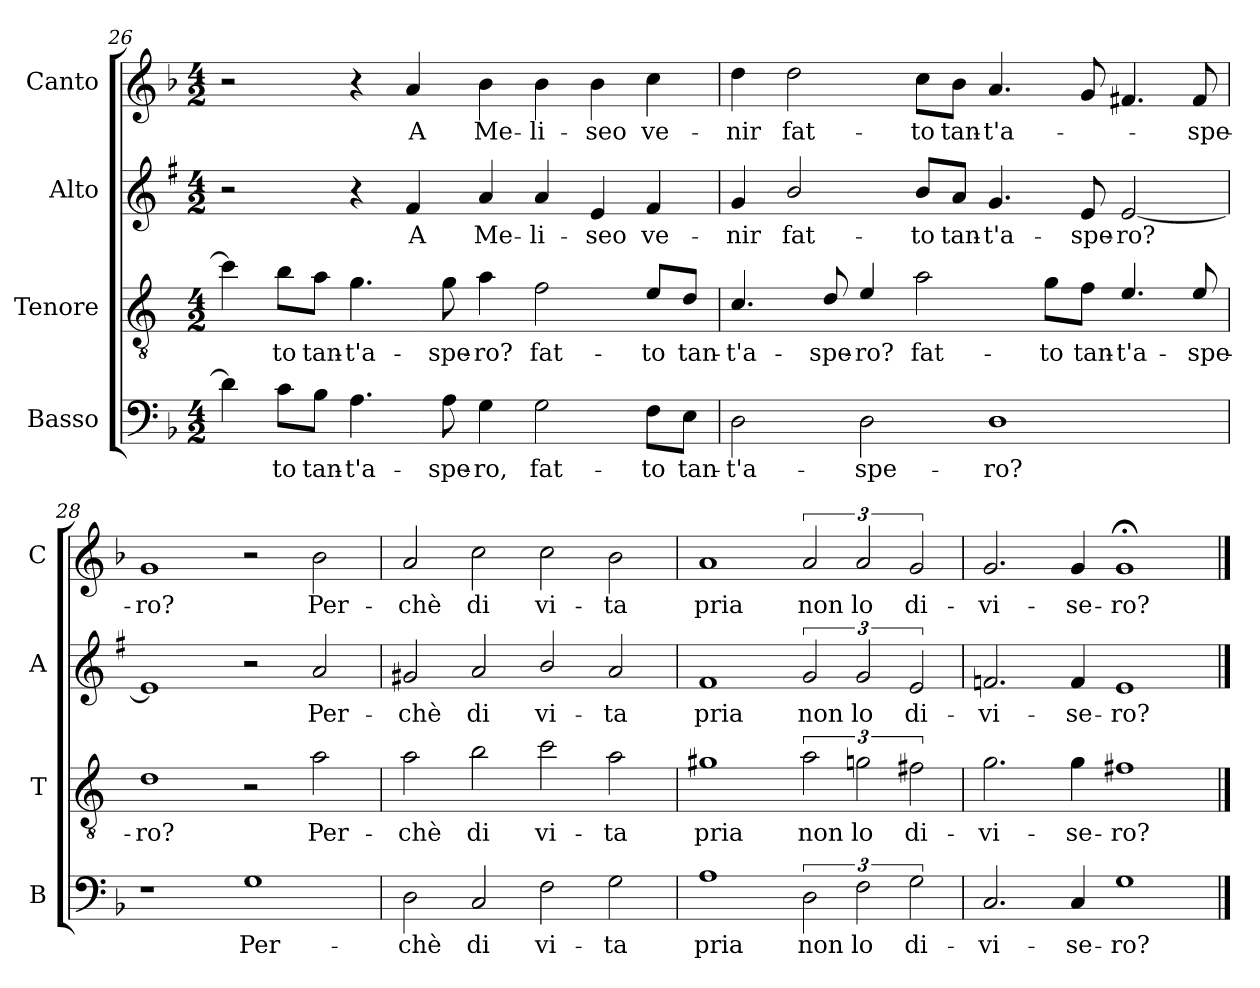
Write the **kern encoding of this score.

**kern	**text	**kern	**text	**kern	**text	**kern	**text
*part4	*part4	*part3	*part3	*part2	*part2	*part1	*part1
*staff4	*staff4	*staff3	*staff3	*staff2	*staff2	*staff1	*staff1
*I"Basso	*	*I"Tenore	*	*I"Alto	*	*I"Canto	*
*I'B	*	*I'T	*	*I'A	*	*I'C	*
*clefF4	*	*clefGv2	*	*clefG2	*	*clefG2	*
*	*	*ITrd4c7	*	*ITrd1c2	*	*	*
*k[b-]	*	*k[b-]	*	*k[b-]	*	*k[b-]	*
*F:	*	*F:	*	*F:	*	*F:	*
*M4/2	*	*M4/2	*	*M4/2	*	*M4/2	*
=26	=26	=26	=26	=26	=26	=26	=26
4d\]	.	4f\]	.	2r	.	2r	.
!	!LO:LY:b	!	!LO:LY:b	!	!	!	!
8c\L	-to	8e\L	-to	.	.	.	.
!	!LO:LY:b	!	!LO:LY:b	!	!	!	!
8B-\J	tan-	8d\J	tan-	.	.	.	.
!	!LO:LY:b	!	!LO:LY:b	!	!	!	!
4.A\	-t'a-	4.c\	-t'a-	4r	.	4r	.
!	!	!	!	!	!LO:LY:b	!	!LO:LY:b
.	.	.	.	4e/	A	4a/	A
!	!LO:LY:b	!	!LO:LY:b	!	!	!	!
8A\	-spe-	8c\	-spe-	.	.	.	.
!	!LO:LY:b	!	!LO:LY:b	!	!LO:LY:b	!	!LO:LY:b
4G\	-ro,	4d\	-ro?	4g/	Me-	4b-\	Me-
!	!LO:LY:b	!	!LO:LY:b	!	!LO:LY:b	!	!LO:LY:b
2G\	fat-	2B-\	fat-	4g/	-li-	4b-\	-li-
!	!	!	!	!	!LO:LY:b	!	!LO:LY:b
.	.	.	.	4d/	-seo	4b-\	-seo
!	!LO:LY:b	!	!LO:LY:b	!	!LO:LY:b	!	!LO:LY:b
8F\L	-to	8A/L	-to	4e/	ve-	4cc\	ve-
!	!LO:LY:b	!	!LO:LY:b	!	!	!	!
8E\J	tan-	8G/J	tan-	.	.	.	.
!!LO:LB:g=z
=27	=27	=27	=27	=27	=27	=27	=27
!	!LO:LY:b	!	!LO:LY:b	!	!LO:LY:b	!	!LO:LY:b
2D\	-t'a-	4.F/	-t'a-	4f/	-nir	4dd\	-nir
!	!	!	!	!	!LO:LY:b	!	!LO:LY:b
.	.	.	.	2a/	fat-	2dd\	fat-
!	!	!	!LO:LY:b	!	!	!	!
.	.	8G/	-spe-	.	.	.	.
!	!LO:LY:b	!	!LO:LY:b	!	!	!	!
2D\	-spe-	4A/	-ro?	.	.	.	.
!	!	!	!LO:LY:b	!	!LO:LY:b	!	!LO:LY:b
.	.	2d\	fat-	8a/L	-to	8cc\L	-to
!	!	!	!	!	!LO:LY:b	!	!LO:LY:b
.	.	.	.	8g/J	tan-	8b-\J	tan-
!	!LO:LY:b	!	!	!	!LO:LY:b	!	!LO:LY:b
1D	-ro?	.	.	4.f/	-t'a-	4.a/	-t'a-
!	!	!	!LO:LY:b	!	!	!	!
.	.	8c\L	-to	.	.	.	.
!	!	!	!LO:LY:b	!	!LO:LY:b	!	!
.	.	8B-\J	tan-	8d/	-spe-	8g/	.
!	!	!	!LO:LY:b	!	!LO:LY:b	!	!
.	.	4.A/	-t'a-	[2d/	-ro?	4.f#X/	.
!	!	!	!LO:LY:b	!	!	!	!LO:LY:b
.	.	8A/	-spe-	.	.	8f#/	-spe-
=28	=28	=28	=28	=28	=28	=28	=28
!	!	!	!LO:LY:b	!	!	!	!LO:LY:b
1r	.	1G	-ro?	1d]	.	1g	-ro?
!	!LO:LY:b	!	!	!	!	!	!
1G	Per-	2r	.	2r	.	2r	.
!	!	!	!LO:LY:b	!	!LO:LY:b	!	!LO:LY:b
.	.	2d\	Per-	2g/	Per-	2b-\	Per-
=29	=29	=29	=29	=29	=29	=29	=29
!	!LO:LY:b	!	!LO:LY:b	!	!LO:LY:b	!	!LO:LY:b
2D\	-chè	2d\	-chè	2f#X/	-chè	2a/	-chè
!	!LO:LY:b	!	!LO:LY:b	!	!LO:LY:b	!	!LO:LY:b
2C/	di	2e\	di	2g/	di	2cc\	di
!	!LO:LY:b	!	!LO:LY:b	!	!LO:LY:b	!	!LO:LY:b
2F\	vi-	2f\	vi-	2a/	vi-	2cc\	vi-
!	!LO:LY:b	!	!LO:LY:b	!	!LO:LY:b	!	!LO:LY:b
2G\	-ta	2d\	-ta	2g/	-ta	2b-\	-ta
=30	=30	=30	=30	=30	=30	=30	=30
!	!LO:LY:b	!	!LO:LY:b	!	!LO:LY:b	!	!LO:LY:b
1A	pria	1c#X	pria	1e	pria	1a	pria
!	!LO:LY:b	!	!LO:LY:b	!	!LO:LY:b	!	!LO:LY:b
3D\	non	3d\	non	3f/	non	3a/	non
!	!LO:LY:b	!	!LO:LY:b	!	!LO:LY:b	!	!LO:LY:b
3F\	lo	3cn\	lo	3f/	lo	3a/	lo
!	!LO:LY:b	!	!LO:LY:b	!	!LO:LY:b	!	!LO:LY:b
3G\	di-	3Bn\	di-	3d/	di-	3g/	di-
=31	=31	=31	=31	=31	=31	=31	=31
!	!LO:LY:b	!	!LO:LY:b	!	!LO:LY:b	!	!LO:LY:b
2.C/	-vi-	2.c\	-vi-	2.e-X/	-vi-	2.g/	-vi-
!	!LO:LY:b	!	!LO:LY:b	!	!LO:LY:b	!	!LO:LY:b
4C/	-se-	4c\	-se-	4e-/	-se-	4g/	-se-
!	!LO:LY:b	!	!LO:LY:b	!	!LO:LY:b	!	!LO:LY:b
1G	-ro?	1Bn	-ro?	1d	-ro?	1g;<	-ro?
==	==	==	==	==	==	==	==
*-	*-	*-	*-	*-	*-	*-	*-
